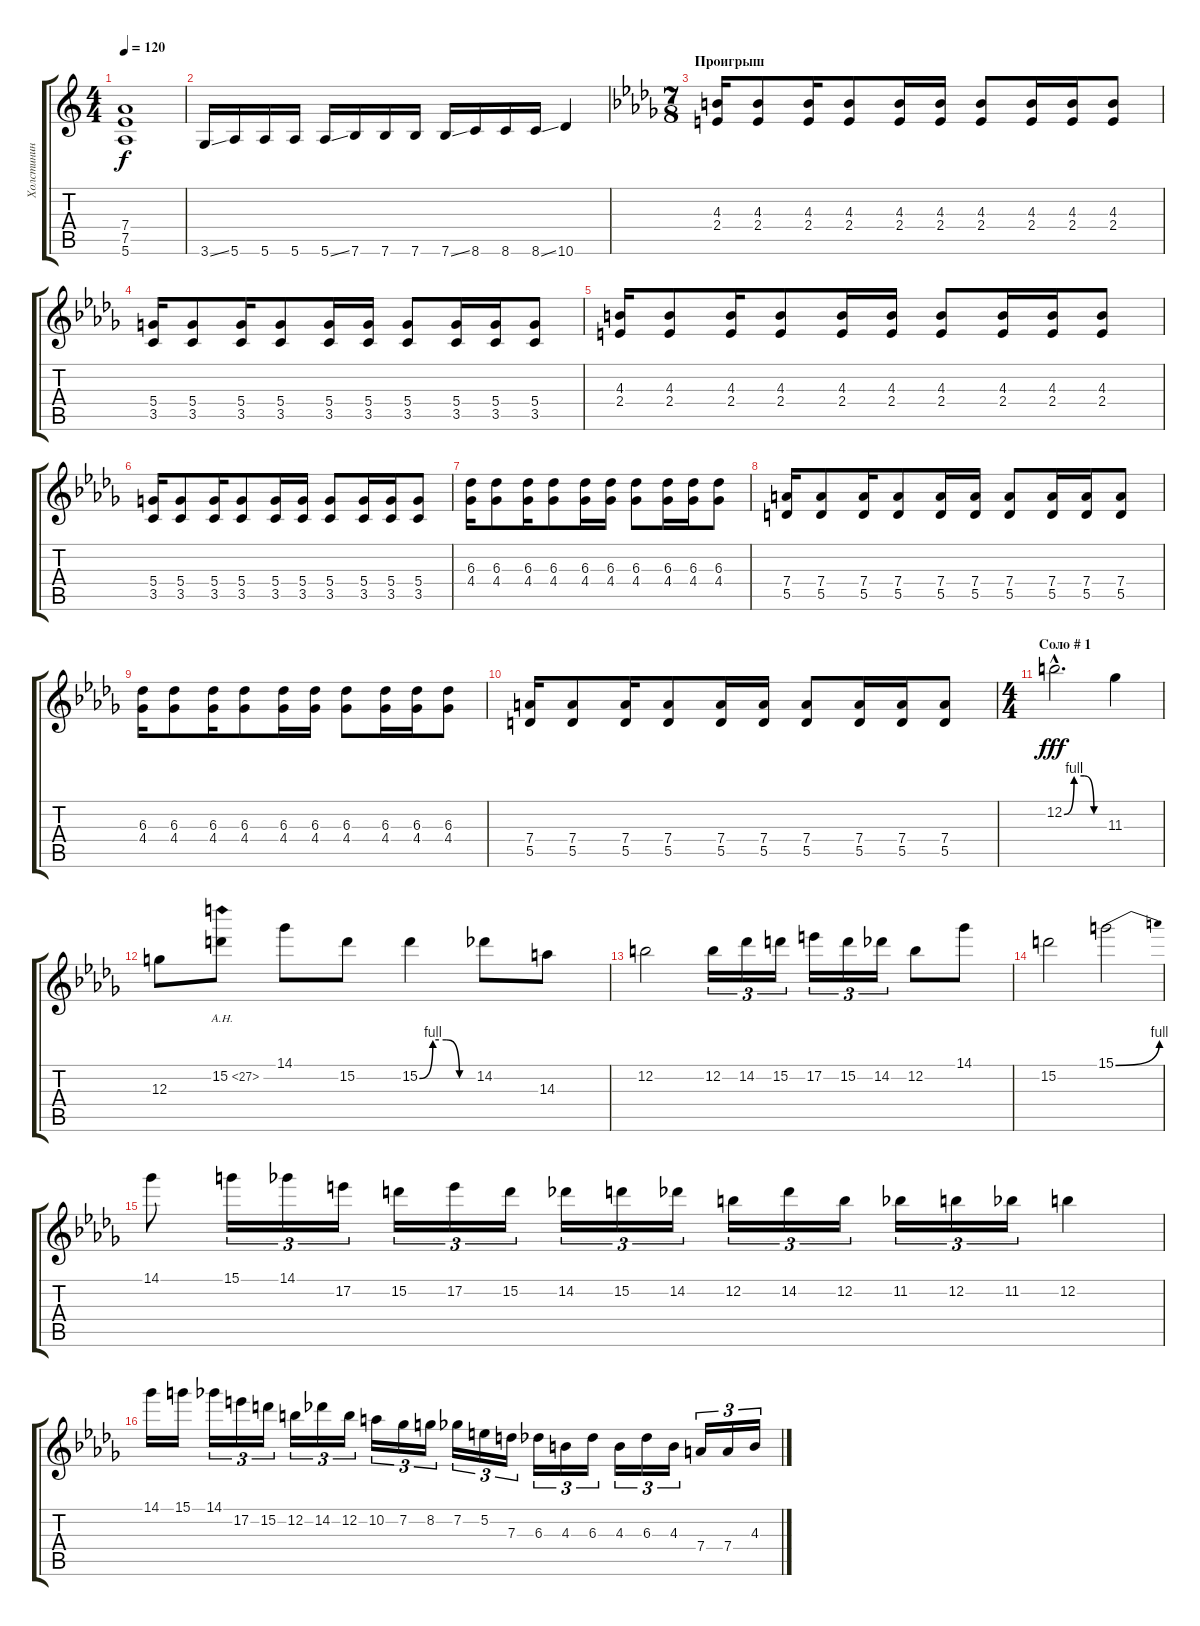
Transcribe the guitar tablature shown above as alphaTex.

\track ("Холстинин" "Холстинин") {instrument overdrivenguitar}
\staff {score tabs}
\tuning (E4 B3 G3 D3 A2 E2) {hide}
\ts (4 4)
\tempo 120
\clef g2
\ks c
(7.4 7.5 5.6).1{dy f} |
3.6{ss}.16 5.6.16 5.6.16 5.6.16 5.6{ss}.16 7.6.16 7.6.16 7.6.16 7.6{ss}.16 8.6.16 8.6.16 8.6{ss}.16 10.6.4 |
\ts (7 8)
\section ("" "Проигрыш")
\ks db
(4.3 2.4).16 (4.3 2.4).8 (4.3 2.4).16 (4.3 2.4).8 (4.3 2.4).16 (4.3 2.4).16 (4.3 2.4).8 (4.3 2.4).16 (4.3 2.4).16 (4.3 2.4).8 |
(5.4 3.5).16 (5.4 3.5).8 (5.4 3.5).16 (5.4 3.5).8 (5.4 3.5).16 (5.4 3.5).16 (5.4 3.5).8 (5.4 3.5).16 (5.4 3.5).16 (5.4 3.5).8 |
(4.3 2.4).16 (4.3 2.4).8 (4.3 2.4).16 (4.3 2.4).8 (4.3 2.4).16 (4.3 2.4).16 (4.3 2.4).8 (4.3 2.4).16 (4.3 2.4).16 (4.3 2.4).8 |
(5.4 3.5).16 (5.4 3.5).8 (5.4 3.5).16 (5.4 3.5).8 (5.4 3.5).16 (5.4 3.5).16 (5.4 3.5).8 (5.4 3.5).16 (5.4 3.5).16 (5.4 3.5).8 |
(6.3 4.4).16 (6.3 4.4).8 (6.3 4.4).16 (6.3 4.4).8 (6.3 4.4).16 (6.3 4.4).16 (6.3 4.4).8 (6.3 4.4).16 (6.3 4.4).16 (6.3 4.4).8 |
(7.4 5.5).16 (7.4 5.5).8 (7.4 5.5).16 (7.4 5.5).8 (7.4 5.5).16 (7.4 5.5).16 (7.4 5.5).8 (7.4 5.5).16 (7.4 5.5).16 (7.4 5.5).8 |
(6.3 4.4).16 (6.3 4.4).8 (6.3 4.4).16 (6.3 4.4).8 (6.3 4.4).16 (6.3 4.4).16 (6.3 4.4).8 (6.3 4.4).16 (6.3 4.4).16 (6.3 4.4).8 |
(7.4 5.5).16 (7.4 5.5).8 (7.4 5.5).16 (7.4 5.5).8 (7.4 5.5).16 (7.4 5.5).16 (7.4 5.5).8 (7.4 5.5).16 (7.4 5.5).16 (7.4 5.5).8 |
\ts (4 4)
\section ("" "Соло # 1")
12.2{be (custom 0 0 15 4 30 4 45 0 60 0) hac}.2{d dy fff volume 16 balance 10} 11.3.4 |
12.3.8 15.2{ah 12}.8 14.1.8 15.2.8 15.2{be (custom 0 0 15 4 30 4 45 0 60 0)}.4 14.2.8 14.3.8 |
12.2.2 12.2.16{tu (3 2)} 14.2.16{tu (3 2)} 15.2.16{tu (3 2)} 17.2.16{tu (3 2)} 15.2.16{tu (3 2)} 14.2.16{tu (3 2)} 12.2.8 14.1.8 |
15.2.2 15.1{be (bend 0 0 60 4)}.2 |
14.1.8 15.1.16{tu (3 2)} 14.1.16{tu (3 2)} 17.2.16{tu (3 2)} 15.2.16{tu (3 2)} 17.2.16{tu (3 2)} 15.2.16{tu (3 2)} 14.2.16{tu (3 2)} 15.2.16{tu (3 2)} 14.2.16{tu (3 2)} 12.2.16{tu (3 2)} 14.2.16{tu (3 2)} 12.2.16{tu (3 2)} 11.2.16{tu (3 2)} 12.2.16{tu (3 2)} 11.2.16{tu (3 2)} 12.2.4 |
14.1.16 15.1.16 14.1.16{tu (3 2)} 17.2.16{tu (3 2)} 15.2.16{tu (3 2)} 12.2.16{tu (3 2)} 14.2.16{tu (3 2)} 12.2.16{tu (3 2)} 10.2.16{tu (3 2)} 7.2.16{tu (3 2)} 8.2.16{tu (3 2)} 7.2.16{tu (3 2)} 5.2.16{tu (3 2)} 7.3.16{tu (3 2)} 6.3.16{tu (3 2)} 4.3.16{tu (3 2)} 6.3.16{tu (3 2)} 4.3.16{tu (3 2)} 6.3.16{tu (3 2)} 4.3.16{tu (3 2)} 7.4.16{tu (3 2)} 7.4.16{tu (3 2)} 4.3.16{tu (3 2)}
